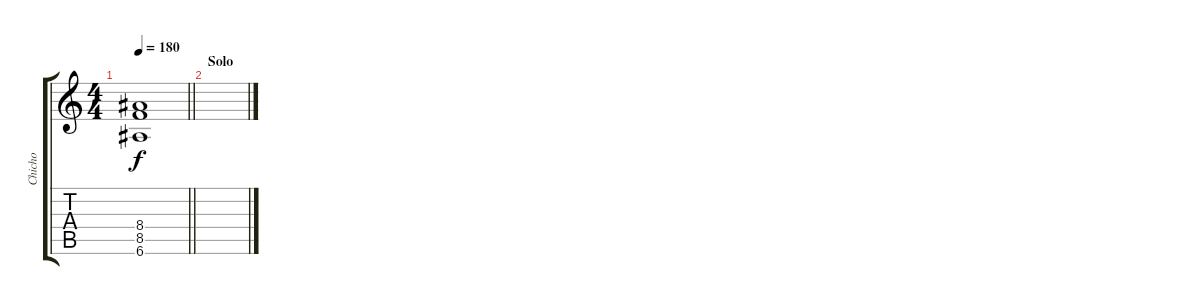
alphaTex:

\track ("Chicho" "Chicho") {instrument distortionguitar}
\staff {score tabs}
\tuning (E4 B3 G3 D3 A2 E2) {hide}
\ts (4 4)
\tempo 180
\clef g2
\barLineRight lightlight
\ks c
(8.4{t} 8.5{t} 6.6{t}).1{dy f} |
\section ("" "Solo")
